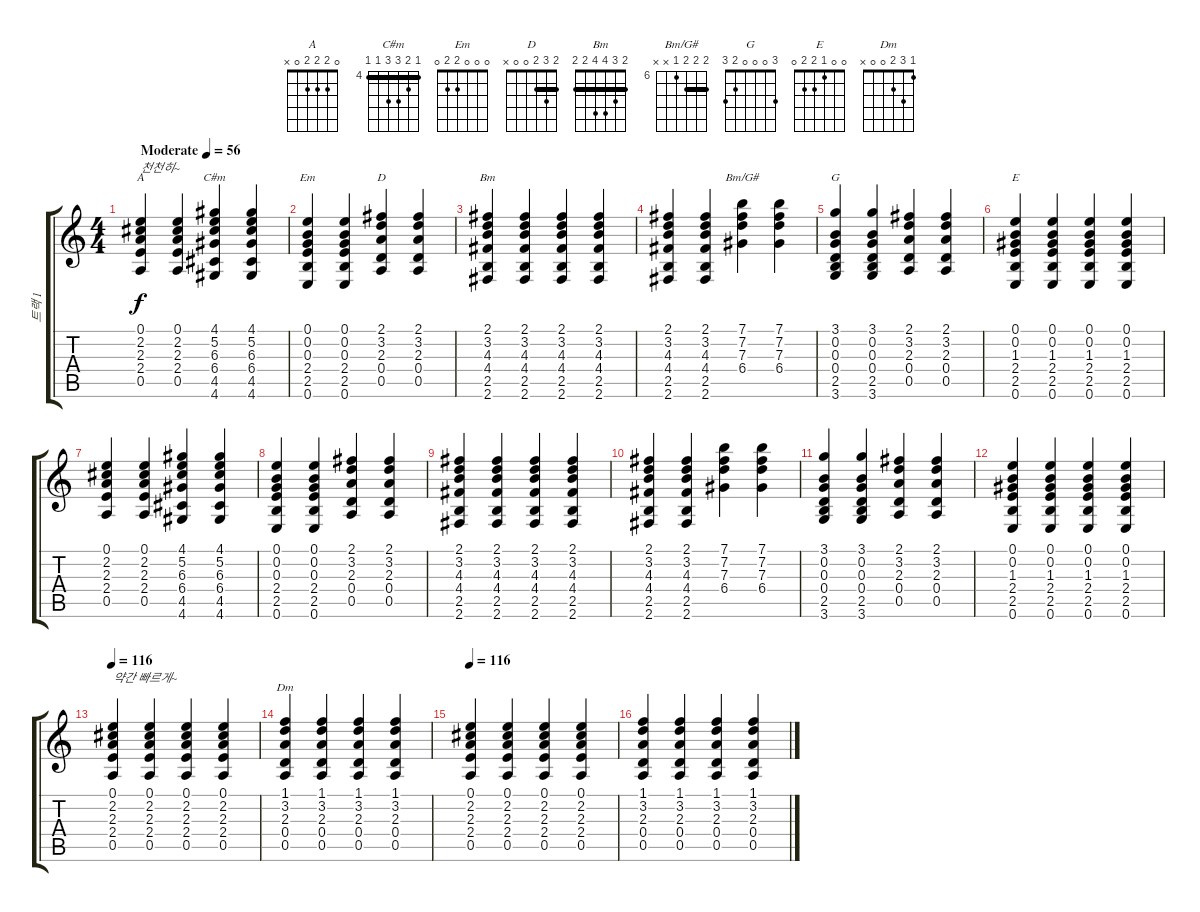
\track ("트랙 1" "트랙 1") {instrument acousticguitarsteel}
\staff {score tabs}
\tuning (E4 B3 G3 D3 A2 E2) {hide}
\chord ("A" 0 2 2 2 0 x)
\chord ("C#m" 4 5 6 6 4 4) {firstfret 4 barre 4}
\chord ("Em" 0 0 0 2 2 0)
\chord ("D" 2 3 2 0 0 x) {barre 2}
\chord ("Bm" 2 3 4 4 2 2) {barre 2}
\chord ("Bm/G#" 7 7 7 6 x x) {firstfret 6 barre 7}
\chord ("G" 3 0 0 0 2 3)
\chord ("E" 0 0 1 2 2 0)
\chord ("Dm" 1 3 2 0 0 x)
\ts (4 4)
\tempo (56 "Moderate")
\clef g2
\ks c
(0.1 2.2 2.3 2.4 0.5).4{ch "A" txt "천천히~" dy f instrument acousticguitarsteel} (0.1 2.2 2.3 2.4 0.5).4 (4.1 5.2 6.3 6.4 4.5 4.6).4{ch "C#m"} (4.1 5.2 6.3 6.4 4.5 4.6).4 |
(0.1 0.2 0.3 2.4 2.5 0.6).4{ch "Em"} (0.1 0.2 0.3 2.4 2.5 0.6).4 (2.1 3.2 2.3 0.4 0.5).4{ch "D"} (2.1 3.2 2.3 0.4 0.5).4 |
(2.1 3.2 4.3 4.4 2.5 2.6).4{ch "Bm"} (2.1 3.2 4.3 4.4 2.5 2.6).4 (2.1 3.2 4.3 4.4 2.5 2.6).4 (2.1 3.2 4.3 4.4 2.5 2.6).4 |
(2.1 3.2 4.3 4.4 2.5 2.6).4 (2.1 3.2 4.3 4.4 2.5 2.6).4 (7.1 7.2 7.3 6.4).4{ch "Bm/G#"} (7.1 7.2 7.3 6.4).4 |
(3.1 0.2 0.3 0.4 2.5 3.6).4{ch "G"} (3.1 0.2 0.3 0.4 2.5 3.6).4 (2.1 3.2 2.3 0.4 0.5).4 (2.1 3.2 2.3 0.4 0.5).4 |
(0.1 0.2 1.3 2.4 2.5 0.6).4{ch "E"} (0.1 0.2 1.3 2.4 2.5 0.6).4 (0.1 0.2 1.3 2.4 2.5 0.6).4 (0.1 0.2 1.3 2.4 2.5 0.6).4 |
(0.1 2.2 2.3 2.4 0.5).4{instrument acousticguitarsteel} (0.1 2.2 2.3 2.4 0.5).4 (4.1 5.2 6.3 6.4 4.5 4.6).4 (4.1 5.2 6.3 6.4 4.5 4.6).4 |
(0.1 0.2 0.3 2.4 2.5 0.6).4 (0.1 0.2 0.3 2.4 2.5 0.6).4 (2.1 3.2 2.3 0.4 0.5).4 (2.1 3.2 2.3 0.4 0.5).4 |
(2.1 3.2 4.3 4.4 2.5 2.6).4 (2.1 3.2 4.3 4.4 2.5 2.6).4 (2.1 3.2 4.3 4.4 2.5 2.6).4 (2.1 3.2 4.3 4.4 2.5 2.6).4 |
(2.1 3.2 4.3 4.4 2.5 2.6).4 (2.1 3.2 4.3 4.4 2.5 2.6).4 (7.1 7.2 7.3 6.4).4 (7.1 7.2 7.3 6.4).4 |
(3.1 0.2 0.3 0.4 2.5 3.6).4 (3.1 0.2 0.3 0.4 2.5 3.6).4 (2.1 3.2 2.3 0.4 0.5).4 (2.1 3.2 2.3 0.4 0.5).4 |
(0.1 0.2 1.3 2.4 2.5 0.6).4 (0.1 0.2 1.3 2.4 2.5 0.6).4 (0.1 0.2 1.3 2.4 2.5 0.6).4 (0.1 0.2 1.3 2.4 2.5 0.6).4 |
\tempo 116
(0.1 2.2 2.3 2.4 0.5).4{txt "약간 빠르게~" instrument acousticguitarsteel} (0.1 2.2 2.3 2.4 0.5).4 (0.1 2.2 2.3 2.4 0.5).4 (0.1 2.2 2.3 2.4 0.5).4 |
(1.1 3.2 2.3 0.4 0.5).4{ch "Dm"} (1.1 3.2 2.3 0.4 0.5).4 (1.1 3.2 2.3 0.4 0.5).4 (1.1 3.2 2.3 0.4 0.5).4 |
\tempo 116
(0.1 2.2 2.3 2.4 0.5).4{instrument acousticguitarsteel} (0.1 2.2 2.3 2.4 0.5).4 (0.1 2.2 2.3 2.4 0.5).4 (0.1 2.2 2.3 2.4 0.5).4 |
(1.1 3.2 2.3 0.4 0.5).4 (1.1 3.2 2.3 0.4 0.5).4 (1.1 3.2 2.3 0.4 0.5).4 (1.1 3.2 2.3 0.4 0.5).4
